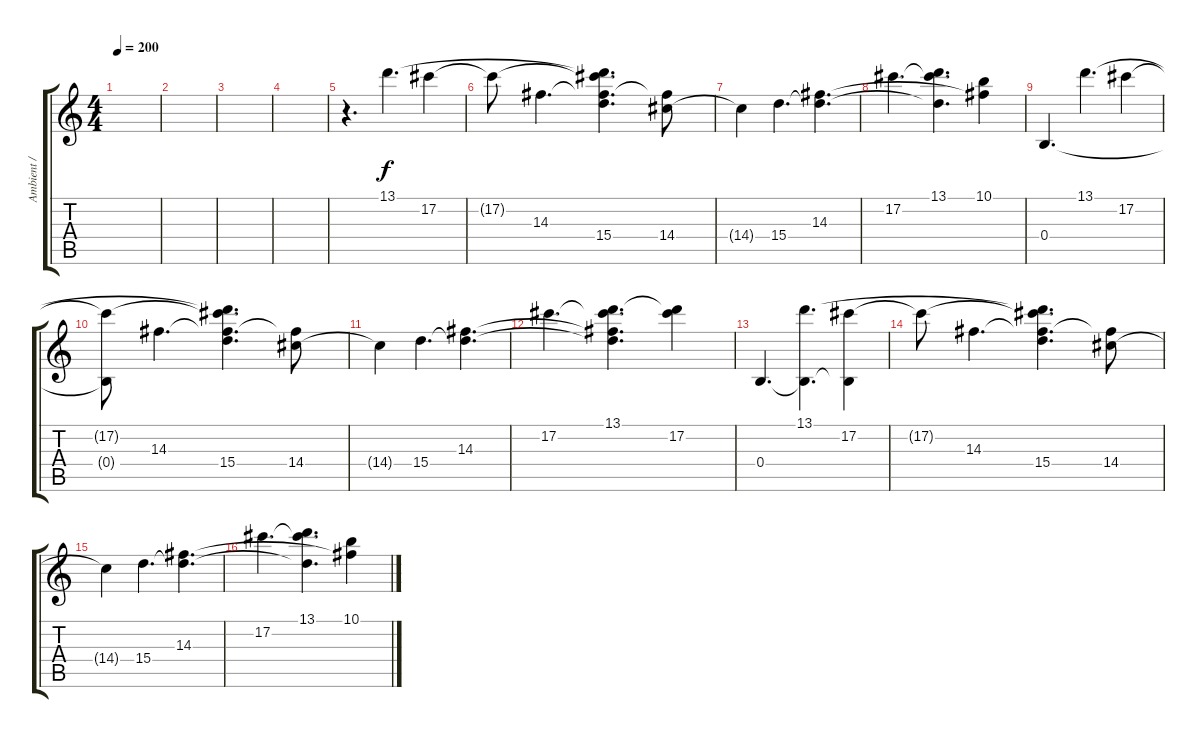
\track ("Ambient / Leads" "Ambient / ") {instrument overdrivenguitar}
\staff {score tabs}
\tuning (Db4 Ab3 E3 B2 Gb2 B1) {hide}
\ts (4 4)
\tempo 200
\clef g2
\ks c
|
|
|
|
r.4{d} 13.1.4{d} 17.2.4 |
17.2{t}.8 14.3.4{d} (13.1{t} 17.2{t} 14.3{t} 15.4).4{d} (14.3{t} 14.4).8 |
14.4{t}.4 15.4.4{d} (14.3 15.4{t}).4{d} |
17.2.4{d} (13.1 17.2{t} 15.4{t}).4{d} (10.1 14.3{t}).4 |
0.4.4{d} 13.1.4{d} 17.2.4 |
(17.2{t} 0.4{t}).8 14.3.4{d} (13.1{t} 17.2{t} 14.3{t} 15.4).4{d} (14.3{t} 14.4).8 |
14.4{t}.4 15.4.4{d} (14.3 15.4{t}).4{d} |
17.2.4{d} (13.1 17.2{t} 14.3{t} 15.4{t}).4{d} (13.1{t} 17.2).4 |
0.4.4{d} (13.1 0.4{t}).4{d} (17.2 0.4{t}).4 |
17.2{t}.8 14.3.4{d} (13.1{t} 17.2{t} 14.3{t} 15.4).4{d} (14.3{t} 14.4).8 |
14.4{t}.4 15.4.4{d} (14.3 15.4{t}).4{d} |
17.2.4{d} (13.1 17.2{t} 15.4{t}).4{d} (10.1 14.3{t}).4
